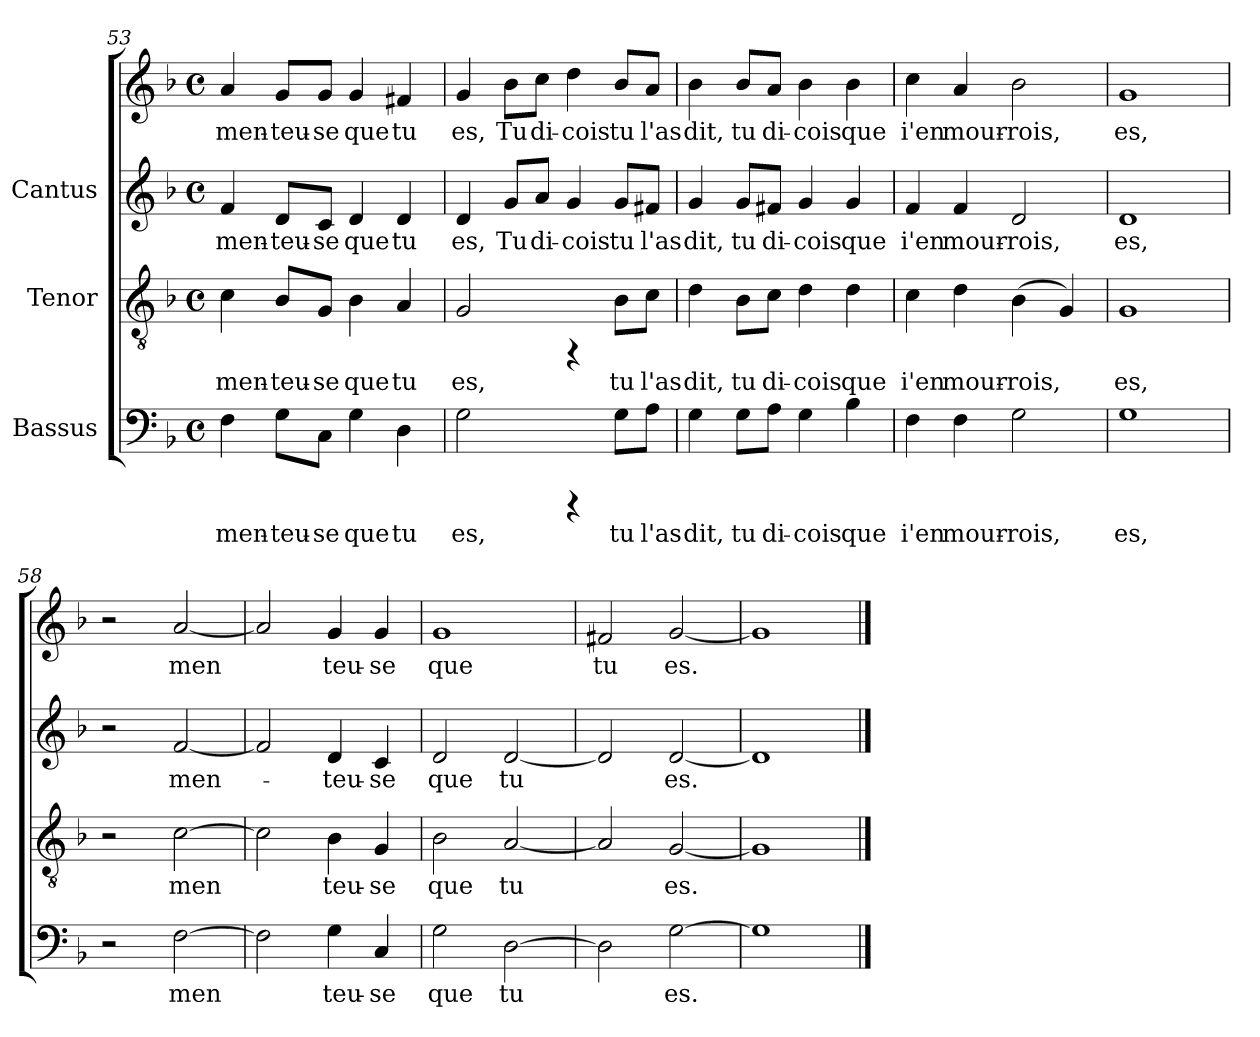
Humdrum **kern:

**kern	**text	**kern	**text	**kern	**text	**kern	**text
*part3	*part3	*part2	*part2	*part1	*part1	*part1	*part1
*staff4	*staff4	*staff3	*staff3	*staff2	*staff2	*staff1	*staff1
*I"Bassus	*	*I"Tenor	*	*I"Cantus	*	*	*
*clefF4	*	*clefGv2	*	*clefG2	*	*clefG2	*
*k[b-]	*	*k[b-]	*	*k[b-]	*	*k[b-]	*
*F:	*	*F:	*	*F:	*	*F:	*
*M4/4	*	*M4/4	*	*M4/4	*	*M4/4	*
*met(c)	*	*met(c)	*	*met(c)	*	*met(c)	*
=53	=53	=53	=53	=53	=53	=53	=53
!	!LO:LY:b:cj	!	!LO:LY:b:cj	!	!LO:LY:b:cj	!	!LO:LY:b:cj
4F\	men-	4c\	men-	4f/	men-	4a/	men-
!	!LO:LY:b:cj	!	!LO:LY:b:cj	!	!LO:LY:b:cj	!	!LO:LY:b:cj
8G\L	-teu-	8B-/L	-teu-	8d/L	-teu-	8g/L	-teu-
!	!LO:LY:b:cj	!	!LO:LY:b:cj	!	!LO:LY:b:cj	!	!LO:LY:b:cj
8C\J	-se	8G/J	-se	8c/J	-se	8g/J	-se
!	!LO:LY:b:cj	!	!LO:LY:b:cj	!	!LO:LY:b:cj	!	!LO:LY:b:cj
4G\	que	4B-\	que	4d/	que	4g/	que
!	!LO:LY:b:cj	!	!LO:LY:b:cj	!	!LO:LY:b:cj	!	!LO:LY:b:cj
4D\	tu	4A/	tu	4d/	tu	4f#X/	tu
=54	=54	=54	=54	=54	=54	=54	=54
!	!LO:LY:b:cj	!	!LO:LY:b:cj	!	!LO:LY:b:cj	!	!LO:LY:b:cj
2G\	es,	2G/	es,	4d/	es,	4g/	es,
!	!	!	!	!	!LO:LY:b:cj	!	!LO:LY:b:cj
.	.	.	.	8g/L	Tu	8b-\L	Tu
!	!	!	!	!	!LO:LY:b:cj	!	!LO:LY:b:cj
.	.	.	.	8a/J	di-	8cc\J	di-
!	!	!	!	!	!LO:LY:b:cj	!	!LO:LY:b:cj
4rCCC	.	4rFF	.	4g/	-cois	4dd\	-cois
!	!LO:LY:b:cj	!	!LO:LY:b:cj	!	!LO:LY:b:cj	!	!LO:LY:b:cj
8G\L	tu	8B-\L	tu	8g/L	tu	8b-/L	tu
!	!LO:LY:b:cj	!	!LO:LY:b:cj	!	!LO:LY:b:cj	!	!LO:LY:b:cj
8A\J	l'as	8c\J	l'as	8f#X/J	l'as	8a/J	l'as
!!LO:LB:g=z
=55	=55	=55	=55	=55	=55	=55	=55
!	!LO:LY:b:cj	!	!LO:LY:b:cj	!	!LO:LY:b:cj	!	!LO:LY:b:cj
4G\	dit,	4d\	dit,	4g/	dit,	4b-\	dit,
!	!LO:LY:b:cj	!	!LO:LY:b:cj	!	!LO:LY:b:cj	!	!LO:LY:b:cj
8G\L	tu	8B-\L	tu	8g/L	tu	8b-/L	tu
!	!LO:LY:b:cj	!	!LO:LY:b:cj	!	!LO:LY:b:cj	!	!LO:LY:b:cj
8A\J	di-	8c\J	di-	8f#X/J	di-	8a/J	di-
!	!LO:LY:b:cj	!	!LO:LY:b:cj	!	!LO:LY:b:cj	!	!LO:LY:b:cj
4G\	-cois	4d\	-cois	4g/	-cois	4b-\	-cois
!	!LO:LY:b:cj	!	!LO:LY:b:cj	!	!LO:LY:b:cj	!	!LO:LY:b:cj
4B-\	que	4d\	que	4g/	que	4b-\	que
=56	=56	=56	=56	=56	=56	=56	=56
!	!LO:LY:b:cj	!	!LO:LY:b:cj	!	!LO:LY:b:cj	!	!LO:LY:b:cj
4F\	i'en	4c\	i'en	4f/	i'en	4cc\	i'en
!	!LO:LY:b:cj	!	!LO:LY:b:cj	!	!LO:LY:b:cj	!	!LO:LY:b:cj
4F\	mour-	4d\	mour-	4f/	mour-	4a/	mour-
!	!LO:LY:b:cj	!	!LO:LY:b:cj	!	!LO:LY:b:cj	!	!LO:LY:b:cj
2G\	-rois,	(>4B-\	-rois,	2d/	-rois,	2b-\	-rois,
!	!	!	!LO:LY:b:cj	!	!	!	!
.	.	4G/)	.	.	.	.	.
=57	=57	=57	=57	=57	=57	=57	=57
!	!LO:LY:b:cj	!	!LO:LY:b:cj	!	!LO:LY:b:cj	!	!LO:LY:b:cj
1G	es,	1G	es,	1d	es,	1g	es,
=58	=58	=58	=58	=58	=58	=58	=58
2r	.	2r	.	2r	.	2r	.
!	!LO:LY:b:cj	!	!LO:LY:b:cj	!	!LO:LY:b:cj	!	!LO:LY:b:cj
[>2F\	men-	[>2c\	men-	[<2f/	-men-	[<2a/	men-
=59	=59	=59	=59	=59	=59	=59	=59
!	!LO:LY:b:cj	!	!LO:LY:b:cj	!	!LO:LY:b:cj	!	!LO:LY:b:cj
2F\]	-	2c\]	-	2f/]	.	2a/]	-
!	!LO:LY:b:cj	!	!LO:LY:b:cj	!	!LO:LY:b:cj	!	!LO:LY:b:cj
4G\	teu-	4B-\	teu-	4d/	teu-	4g/	teu-
!	!LO:LY:b:cj	!	!LO:LY:b:cj	!	!LO:LY:b:cj	!	!LO:LY:b:cj
4C/	-se	4G/	-se	4c/	-se	4g/	-se
=60	=60	=60	=60	=60	=60	=60	=60
!	!LO:LY:b:cj	!	!LO:LY:b:cj	!	!LO:LY:b:cj	!	!LO:LY:b:cj
2G\	que	2B-\	que	2d/	que	1g	que
!	!LO:LY:b:cj	!	!LO:LY:b:cj	!	!LO:LY:b:cj	!	!
[>2D\	tu	[<2A/	tu	[<2d/	tu	.	.
!!LO:PB:g=z
=61	=61	=61	=61	=61	=61	=61	=61
!	!LO:LY:b:cj	!	!LO:LY:b:cj	!	!LO:LY:b:cj	!	!LO:LY:b:cj
2D\]	.	2A/]	.	2d/]	.	2f#X/	tu
!	!LO:LY:b:cj	!	!LO:LY:b:cj	!	!LO:LY:b:cj	!	!LO:LY:b:cj
[>2G\	es.	[<2G/	es.	[<2d/	es.	[<2g/	es.
=62	=62	=62	=62	=62	=62	=62	=62
1G]	.	1G]	.	1d]	.	1g]	.
==	==	==	==	==	==	==	==
*-	*-	*-	*-	*-	*-	*-	*-
